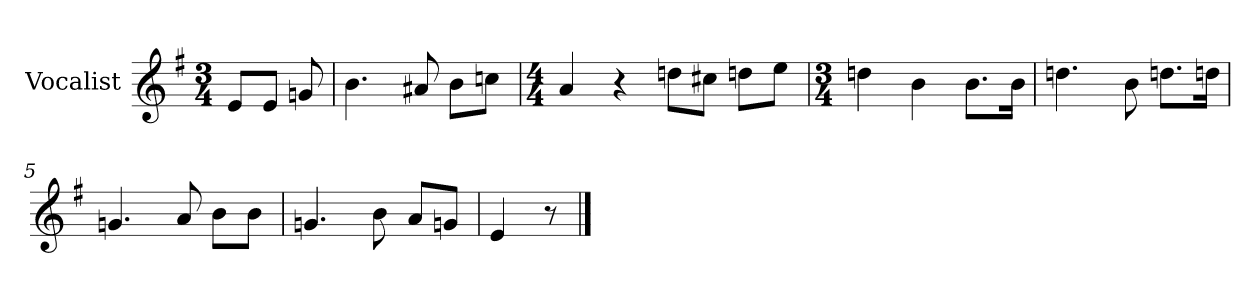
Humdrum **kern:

**kern
*part1
*staff1
*I"Vocalist
*k[f#]
*e:
*M3/4
=
8eL
8eJ
8gn
=1
4.b
8a#X
8bL
8ccnJ
=2
*M4/4
4a
4r
8ddnL
8cc#XJ
8ddnL
8eeJ
=3
*M3/4
4ddn
4b
8.bL
16bJk
=4
4.ddn
8b
8.ddnL
16ddnJk
=5
4.gn
8a
8bL
8bJ
=6
4.gn
8b
8aL
8gnJ
=7
4e
8r
==
*-
